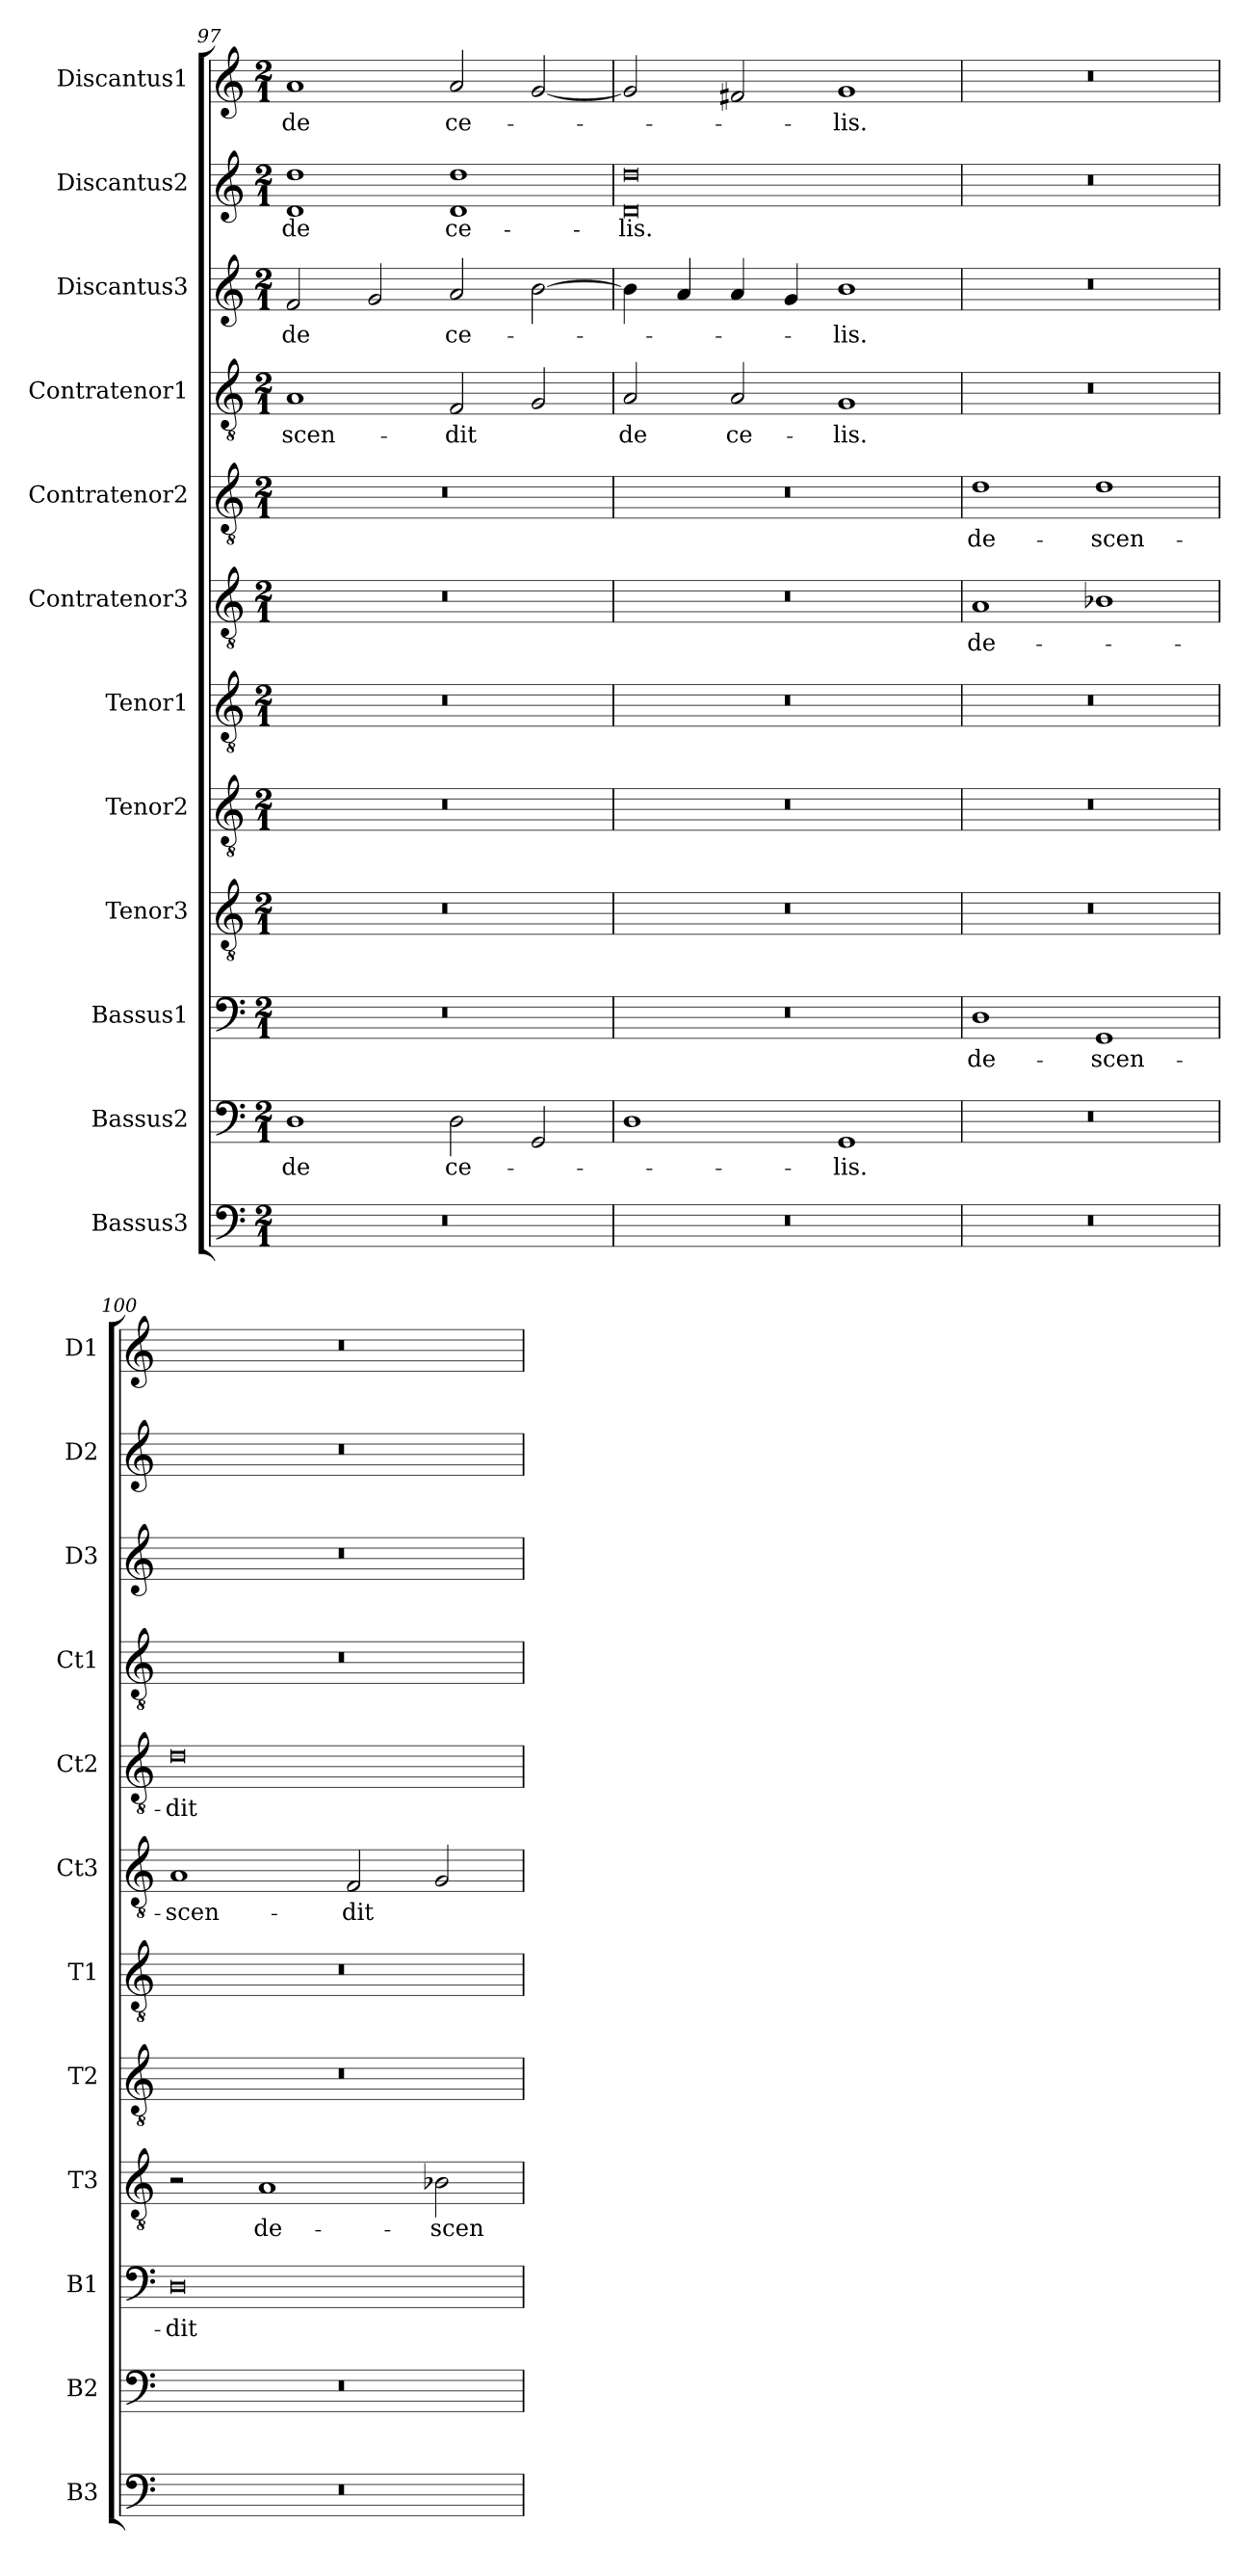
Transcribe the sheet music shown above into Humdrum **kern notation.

**kern	**kern	**text	**kern	**text	**kern	**text	**kern	**kern	**kern	**text	**kern	**text	**kern	**text	**kern	**text	**kern	**text	**kern	**text
*part12	*part11	*part11	*part10	*part10	*part9	*part9	*part8	*part7	*part6	*part6	*part5	*part5	*part4	*part4	*part3	*part3	*part2	*part2	*part1	*part1
*staff12	*staff11	*staff11	*staff10	*staff10	*staff9	*staff9	*staff8	*staff7	*staff6	*staff6	*staff5	*staff5	*staff4	*staff4	*staff3	*staff3	*staff2	*staff2	*staff1	*staff1
*I"Bassus3	*I"Bassus2	*	*I"Bassus1	*	*I"Tenor3	*	*I"Tenor2	*I"Tenor1	*I"Contratenor3	*	*I"Contratenor2	*	*I"Contratenor1	*	*I"Discantus3	*	*I"Discantus2	*	*I"Discantus1	*
*I'B3	*I'B2	*	*I'B1	*	*I'T3	*	*I'T2	*I'T1	*I'Ct3	*	*I'Ct2	*	*I'Ct1	*	*I'D3	*	*I'D2	*	*I'D1	*
*clefF4	*clefF4	*	*clefF4	*	*clefGv2	*	*clefGv2	*clefGv2	*clefGv2	*	*clefGv2	*	*clefGv2	*	*clefG2	*	*clefG2	*	*clefG2	*
*k[]	*k[]	*	*k[]	*	*k[]	*	*k[]	*k[]	*k[]	*	*k[]	*	*k[]	*	*k[]	*	*k[]	*	*k[]	*
*M2/1	*M2/1	*	*M2/1	*	*M2/1	*	*M2/1	*M2/1	*M2/1	*	*M2/1	*	*M2/1	*	*M2/1	*	*M2/1	*	*M2/1	*
=97	=97	=97	=97	=97	=97	=97	=97	=97	=97	=97	=97	=97	=97	=97	=97	=97	=97	=97	=97	=97
0r	1D\	de	0r	.	0r	.	0r	0r	0r	.	0r	.	1A/	-scen-	2f/	de	1d\ 1dd\	de	1a/	de
.	.	.	.	.	.	.	.	.	.	.	.	.	.	.	2g/	.	.	.	.	.
.	2D\	ce-	.	.	.	.	.	.	.	.	.	.	2F/	-dit	2a/	ce-	1d\ 1dd\	ce-	2a/	ce-
.	2GG/	.	.	.	.	.	.	.	.	.	.	.	2G/	.	[2b\	.	.	.	[2g/	.
=98	=98	=98	=98	=98	=98	=98	=98	=98	=98	=98	=98	=98	=98	=98	=98	=98	=98	=98	=98	=98
0r	1D\	.	0r	.	0r	.	0r	0r	0r	.	0r	.	2A/	de	4b\]	.	0d\ 0dd\	-lis.	2g/]	.
.	.	.	.	.	.	.	.	.	.	.	.	.	.	.	4a/	.	.	.	.	.
.	.	.	.	.	.	.	.	.	.	.	.	.	2A/	ce-	4a/	.	.	.	2f#X/	.
.	.	.	.	.	.	.	.	.	.	.	.	.	.	.	4g/	.	.	.	.	.
.	1GG/	-lis.	.	.	.	.	.	.	.	.	.	.	1G/	-lis.	1b\	-lis.	.	.	1g/	-lis.
=99	=99	=99	=99	=99	=99	=99	=99	=99	=99	=99	=99	=99	=99	=99	=99	=99	=99	=99	=99	=99
0r	0r	.	1D\	de-	0r	.	0r	0r	1A/	de-	1d\	de-	0r	.	0r	.	0r	.	0r	.
.	.	.	1GG/	-scen-	.	.	.	.	1B-X\	.	1d\	-scen-	.	.	.	.	.	.	.	.
=100	=100	=100	=100	=100	=100	=100	=100	=100	=100	=100	=100	=100	=100	=100	=100	=100	=100	=100	=100	=100
0r	0r	.	0D\	-dit	2r	.	0r	0r	1A/	-scen-	0d\	-dit	0r	.	0r	.	0r	.	0r	.
.	.	.	.	.	1A/	de-	.	.	.	.	.	.	.	.	.	.	.	.	.	.
.	.	.	.	.	.	.	.	.	2F/	-dit	.	.	.	.	.	.	.	.	.	.
.	.	.	.	.	2B-X\	-scen-	.	.	2G/	.	.	.	.	.	.	.	.	.	.	.
=	=	=	=	=	=	=	=	=	=	=	=	=	=	=	=	=	=	=	=	=
*-	*-	*-	*-	*-	*-	*-	*-	*-	*-	*-	*-	*-	*-	*-	*-	*-	*-	*-	*-	*-
